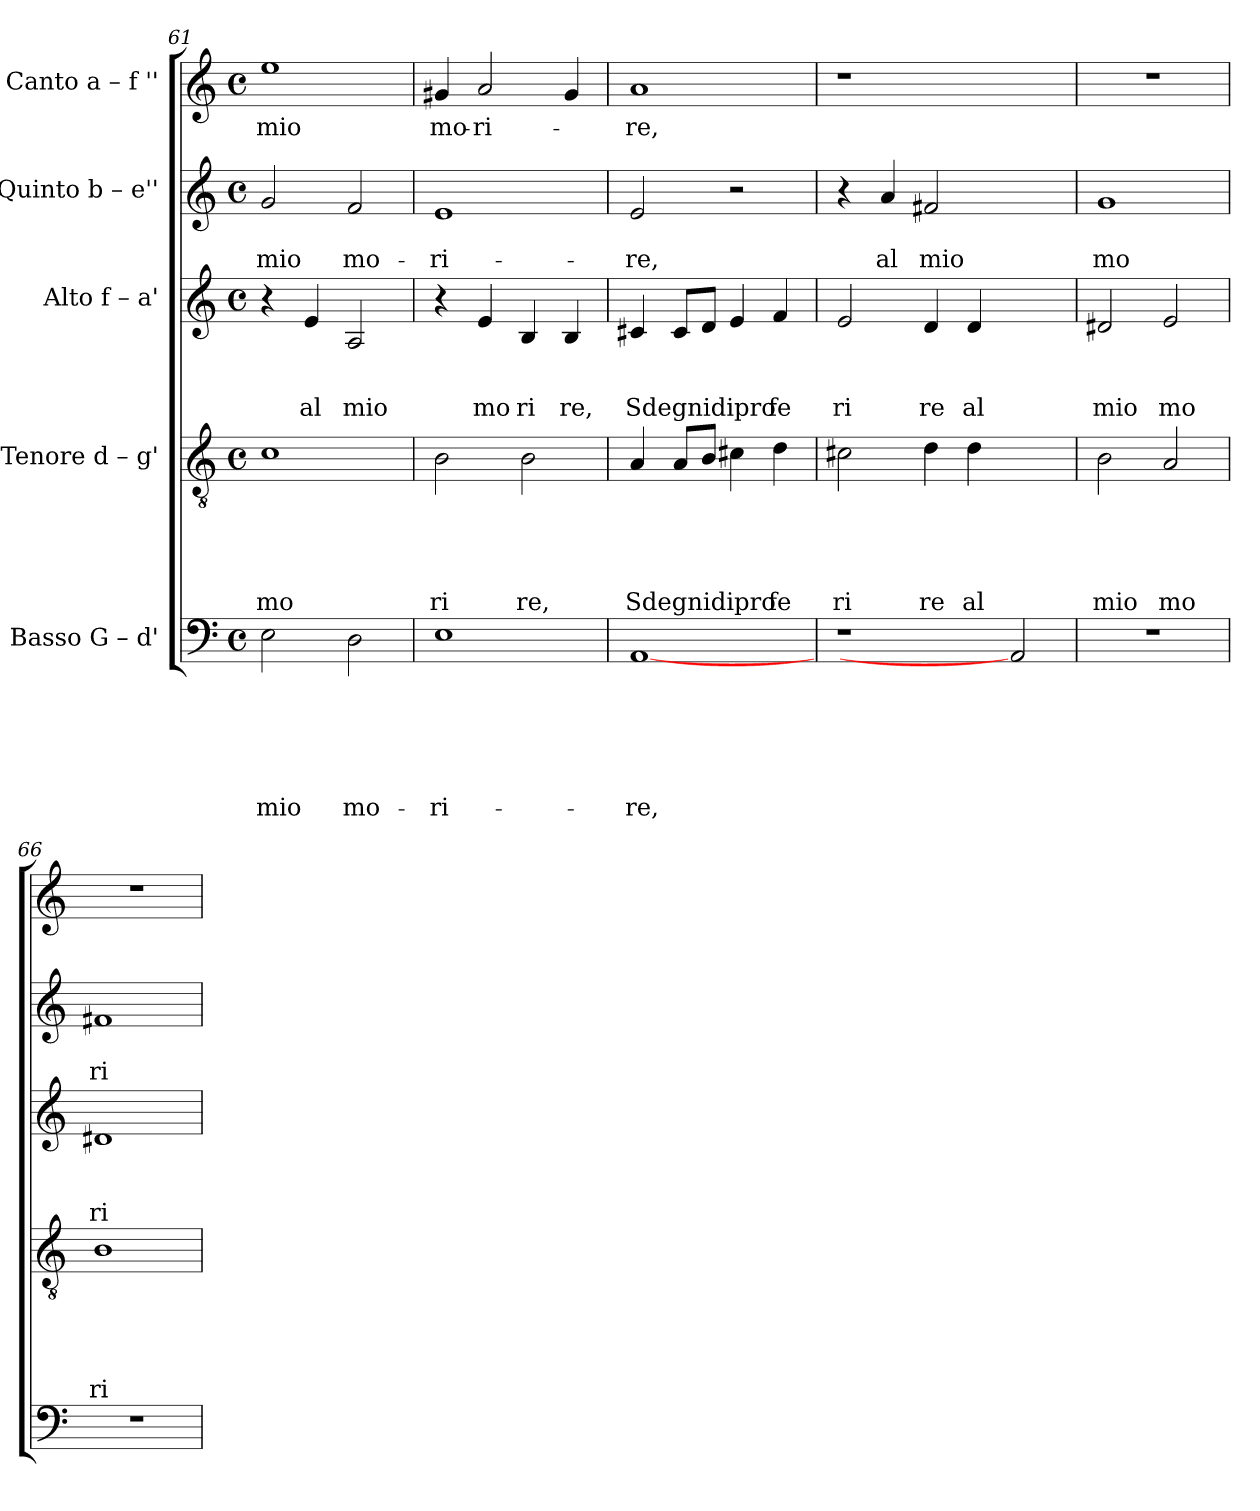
**kern	**text	**text	**text	**text	**text	**text	**kern	**text	**text	**text	**text	**text	**kern	**text	**text	**text	**kern	**text	**text	**kern	**text
*part5	*part5	*part5	*part5	*part5	*part5	*part5	*part4	*part4	*part4	*part4	*part4	*part4	*part3	*part3	*part3	*part3	*part2	*part2	*part2	*part1	*part1
*staff5	*staff5	*staff5	*staff5	*staff5	*staff5	*staff5	*staff4	*staff4	*staff4	*staff4	*staff4	*staff4	*staff3	*staff3	*staff3	*staff3	*staff2	*staff2	*staff2	*staff1	*staff1
*I"Basso G – d'	*	*	*	*	*	*	*I"Tenore d – g'	*	*	*	*	*	*I"Alto f – a'	*	*	*	*I"Quinto b – e''	*	*	*I"Canto a – f ''	*
*clefF4	*	*	*	*	*	*	*clefGv2	*	*	*	*	*	*clefG2	*	*	*	*clefG2	*	*	*clefG2	*
*k[]	*	*	*	*	*	*	*k[]	*	*	*	*	*	*k[]	*	*	*	*k[]	*	*	*k[]	*
*C:	*	*	*	*	*	*	*C:	*	*	*	*	*	*C:	*	*	*	*C:	*	*	*C:	*
*M4/4	*	*	*	*	*	*	*M4/4	*	*	*	*	*	*M4/4	*	*	*	*M4/4	*	*	*M4/4	*
*met(c)	*	*	*	*	*	*	*met(c)	*	*	*	*	*	*met(c)	*	*	*	*met(c)	*	*	*met(c)	*
=61	=61	=61	=61	=61	=61	=61	=61	=61	=61	=61	=61	=61	=61	=61	=61	=61	=61	=61	=61	=61	=61
!	!	!	!	!	!	!LO:LY:b	!	!	!	!	!	!LO:LY:b	!	!	!	!	!	!	!LO:LY:b	!	!LO:LY:b
2E\	.	.	.	.	.	mio	1c	.	.	.	.	mo	4r	.	.	.	2g/	.	mio	1ee	mio
!	!	!	!	!	!	!	!	!	!	!	!	!	!	!	!	!LO:LY:b	!	!	!	!	!
.	.	.	.	.	.	.	.	.	.	.	.	.	4e/	.	.	al	.	.	.	.	.
!	!	!	!	!	!	!LO:LY:b	!	!	!	!	!	!	!	!	!	!LO:LY:b	!	!	!LO:LY:b	!	!
2D\	.	.	.	.	.	mo-	.	.	.	.	.	.	2A/	.	.	mio	2f/	.	mo-	.	.
=62	=62	=62	=62	=62	=62	=62	=62	=62	=62	=62	=62	=62	=62	=62	=62	=62	=62	=62	=62	=62	=62
!	!	!	!	!	!	!LO:LY:b	!	!	!	!	!	!LO:LY:b	!	!	!	!	!	!	!LO:LY:b	!	!LO:LY:b
1E	.	.	.	.	.	-ri-	2B\	.	.	.	.	ri	4r	.	.	.	1e	.	-ri-	4g#X/	mo-
!	!	!	!	!	!	!	!	!	!	!	!	!	!	!	!	!LO:LY:b	!	!	!	!	!LO:LY:b
.	.	.	.	.	.	.	.	.	.	.	.	.	4e/	.	.	mo	.	.	.	2a/	-ri-
!	!	!	!	!	!	!	!	!	!	!	!	!LO:LY:b	!	!	!	!LO:LY:b	!	!	!	!	!
.	.	.	.	.	.	.	2B\	.	.	.	.	re,	4B/	.	.	ri	.	.	.	.	.
!	!	!	!	!	!	!	!	!	!	!	!	!	!	!	!	!LO:LY:b	!	!	!	!	!
.	.	.	.	.	.	.	.	.	.	.	.	.	4B/	.	.	re,	.	.	.	4g#/	.
=63	=63	=63	=63	=63	=63	=63	=63	=63	=63	=63	=63	=63	=63	=63	=63	=63	=63	=63	=63	=63	=63
!	!	!	!	!	!	!LO:LY:b	!	!	!	!	!	!LO:LY:b	!	!	!	!LO:LY:b	!	!	!LO:LY:b	!	!LO:LY:b
[1AA	.	.	.	.	.	-re,	4A/	.	.	.	.	Sdegnidipro	4c#X/	.	.	Sdegnidipro	2e/	.	-re,	1a	-re,
.	.	.	.	.	.	.	8A/L	.	.	.	.	.	8c#/L	.	.	.	.	.	.	.	.
.	.	.	.	.	.	.	8B/J	.	.	.	.	.	8d/J	.	.	.	.	.	.	.	.
.	.	.	.	.	.	.	4c#X\	.	.	.	.	.	4e/	.	.	.	2r	.	.	.	.
!	!	!	!	!	!	!	!	!	!	!	!	!LO:LY:b	!	!	!	!LO:LY:b	!	!	!	!	!
.	.	.	.	.	.	.	4d\	.	.	.	.	fe	4f/	.	.	fe	.	.	.	.	.
=64	=64	=64	=64	=64	=64	=64	=64	=64	=64	=64	=64	=64	=64	=64	=64	=64	=64	=64	=64	=64	=64
!	!	!	!	!	!	!	!	!	!	!	!	!LO:LY:b	!	!	!	!LO:LY:b	!	!	!	!	!
1r	.	.	.	.	.	.	2c#X\	.	.	.	.	ri	2e/	.	.	ri	4r	.	.	1r	.
!	!	!	!	!	!	!	!	!	!	!	!	!	!	!	!	!	!	!	!LO:LY:b	!	!
.	.	.	.	.	.	.	.	.	.	.	.	.	.	.	.	.	4a/	.	al	.	.
!	!	!	!	!	!	!	!	!	!	!	!	!LO:LY:b	!	!	!	!LO:LY:b	!	!	!LO:LY:b	!	!
.	.	.	.	.	.	.	4d\	.	.	.	.	re	4d/	.	.	re	2f#X/	.	mio	.	.
!	!	!	!	!	!	!	!	!	!	!	!	!LO:LY:b	!	!	!	!LO:LY:b	!	!	!	!	!
.	.	.	.	.	.	.	4d\	.	.	.	.	al	4d/	.	.	al	.	.	.	.	.
2AA]	.	.	.	.	.	.	2ryy	.	.	.	.	.	2ryy	.	.	.	2ryy	.	.	2ryy	.
!!LO:LB:g=z
=65	=65	=65	=65	=65	=65	=65	=65	=65	=65	=65	=65	=65	=65	=65	=65	=65	=65	=65	=65	=65	=65
!	!	!	!	!	!	!	!	!	!	!	!	!LO:LY:b	!	!	!	!LO:LY:b	!	!	!LO:LY:b	!	!
1r	.	.	.	.	.	.	2B\	.	.	.	.	mio	2d#X/	.	.	mio	1g	.	mo	1r	.
!	!	!	!	!	!	!	!	!	!	!	!	!LO:LY:b	!	!	!	!LO:LY:b	!	!	!	!	!
.	.	.	.	.	.	.	2A/	.	.	.	.	mo	2e/	.	.	mo	.	.	.	.	.
=66	=66	=66	=66	=66	=66	=66	=66	=66	=66	=66	=66	=66	=66	=66	=66	=66	=66	=66	=66	=66	=66
!	!	!	!	!	!	!	!	!	!	!	!	!LO:LY:b	!	!	!	!LO:LY:b	!	!	!LO:LY:b	!	!
1r	.	.	.	.	.	.	1B	.	.	.	.	ri	1d#X	.	.	ri	1f#X	.	ri	1r	.
=	=	=	=	=	=	=	=	=	=	=	=	=	=	=	=	=	=	=	=	=	=
*-	*-	*-	*-	*-	*-	*-	*-	*-	*-	*-	*-	*-	*-	*-	*-	*-	*-	*-	*-	*-	*-
